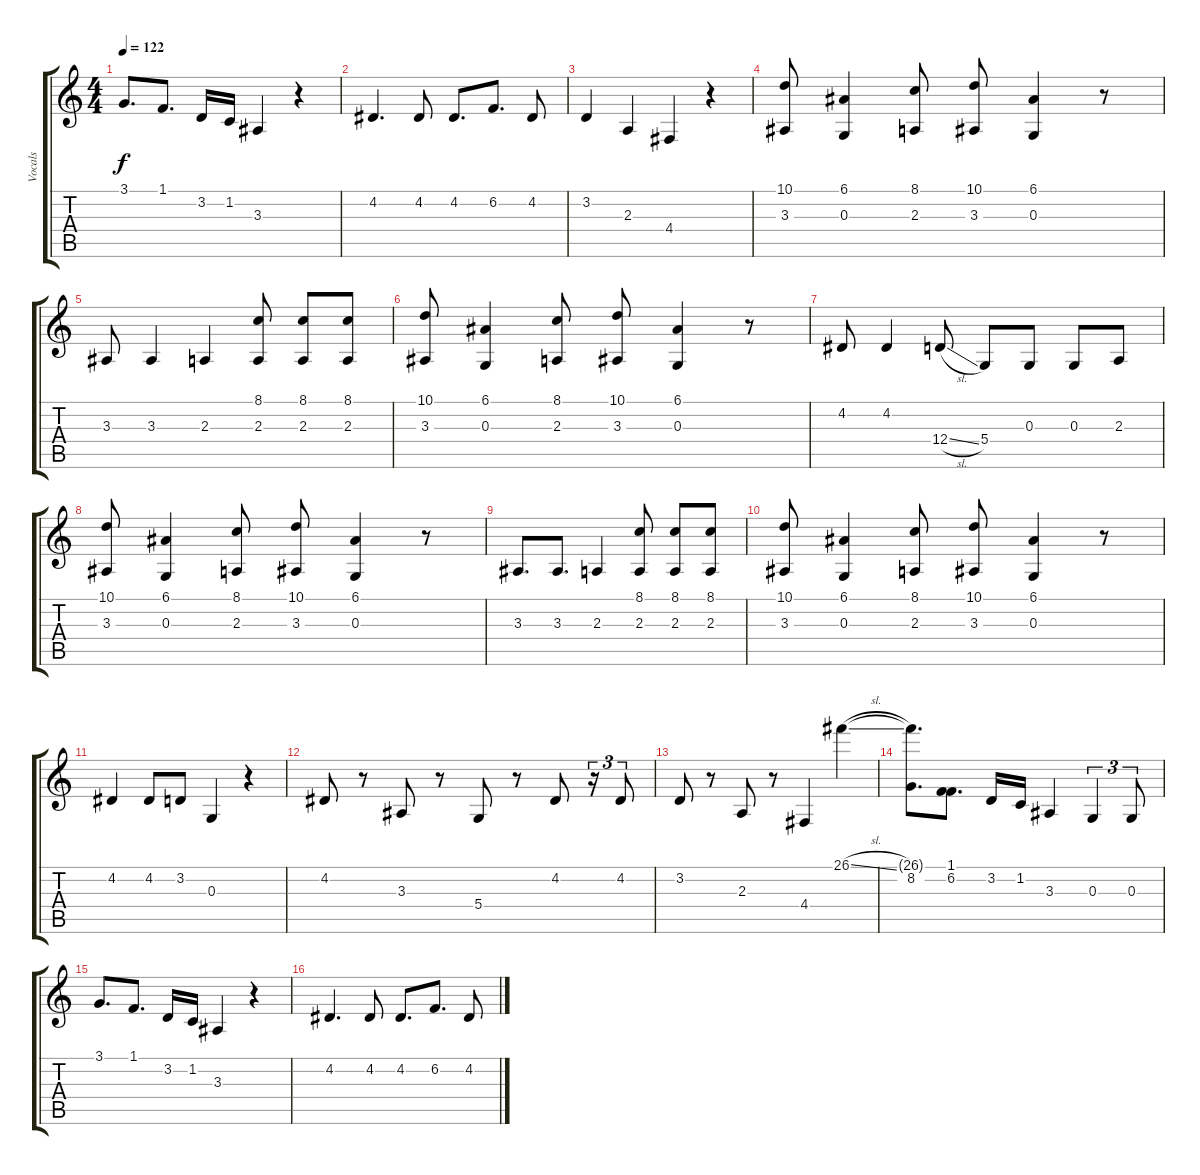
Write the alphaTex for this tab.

\track ("Vocals" "Vocals") {instrument englishhorn}
\staff {score tabs}
\tuning (E4 B3 G3 D3 A2 D2) {hide}
\ts (4 4)
\tempo 122
\clef g2
\ks c
3.1.8{d dy f} 1.1.8{d} 3.2.16 1.2.16 3.3.4 r.4 |
4.2.4{d} 4.2.8 4.2.8{d} 6.2.8{d} 4.2.8 |
3.2.4 2.3.4 4.4.4 r.4 |
(10.1 3.3).8 (6.1 0.3).4 (8.1 2.3).8 (10.1 3.3).8 (6.1 0.3).4 r.8 |
3.3.8 3.3.4 2.3.4 (8.1 2.3).8 (8.1 2.3).8 (8.1 2.3).8 |
(10.1 3.3).8 (6.1 0.3).4 (8.1 2.3).8 (10.1 3.3).8 (6.1 0.3).4 r.8 |
4.2.8 4.2.4 12.4{sl}.8 5.4.8 0.3.8 0.3.8 2.3.8 |
(10.1 3.3).8 (6.1 0.3).4 (8.1 2.3).8 (10.1 3.3).8 (6.1 0.3).4 r.8 |
3.3.8{d} 3.3.8{d} 2.3.4 (8.1 2.3).8 (8.1 2.3).8 (8.1 2.3).8 |
(10.1 3.3).8 (6.1 0.3).4 (8.1 2.3).8 (10.1 3.3).8 (6.1 0.3).4 r.8 |
4.2.4 4.2.8 3.2.8 0.3.4 r.4 |
4.2.8 r.8 3.3.8 r.8 5.4.8 r.8 4.2.8 r.16{tu (3 2)} 4.2.8{tu (3 2)} |
3.2.8 r.8 2.3.8 r.8 4.4.4 26.1{sl}.4 |
(26.1{t} 8.2).8{d} (1.1 6.2).8{d} 3.2.16 1.2.16 3.3.4 0.3.4{tu (3 2)} 0.3.8{tu (3 2)} |
3.1.8{d} 1.1.8{d} 3.2.16 1.2.16 3.3.4 r.4 |
4.2.4{d} 4.2.8 4.2.8{d} 6.2.8{d} 4.2.8
